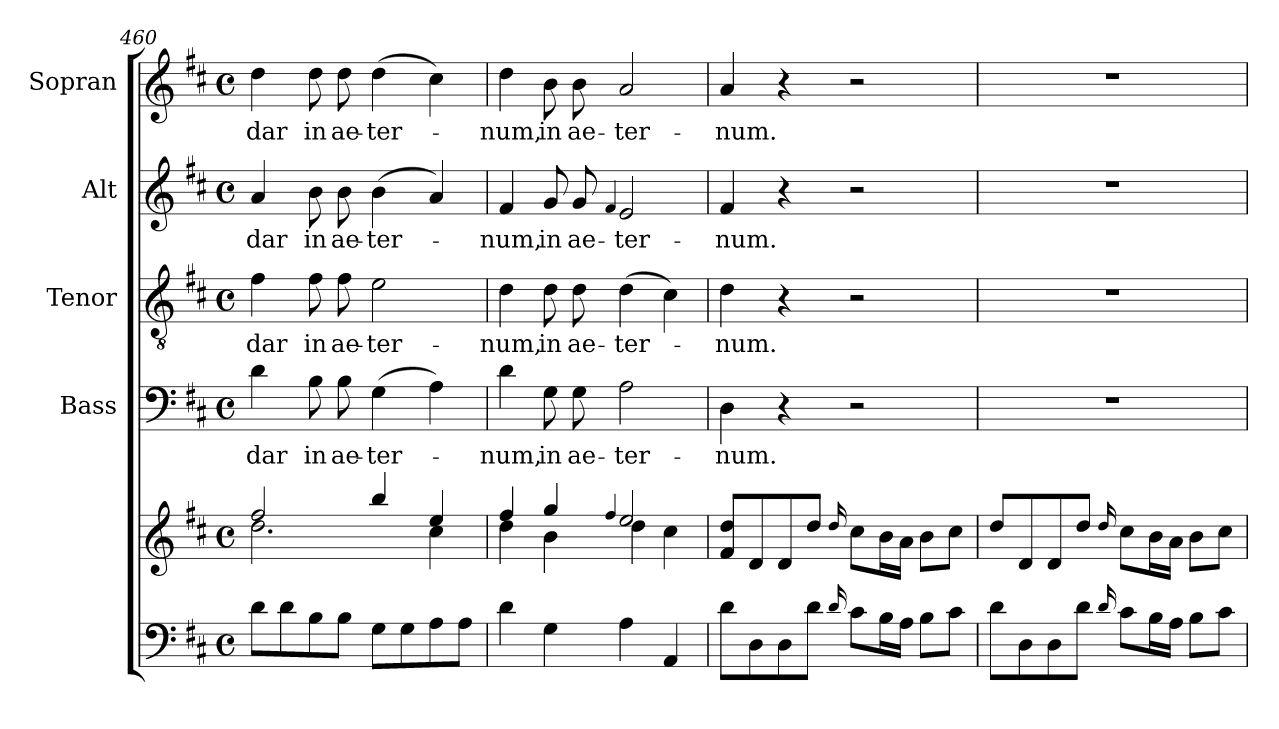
**kern	**kern	**kern	**text	**kern	**text	**kern	**text	**kern	**text
*part5	*part5	*part4	*part4	*part3	*part3	*part2	*part2	*part1	*part1
*staff6	*staff5	*staff4	*staff4	*staff3	*staff3	*staff2	*staff2	*staff1	*staff1
*	*	*I"Bass	*	*I"Tenor	*	*I"Alt	*	*I"Sopran	*
*	*	*I'B.	*	*I'T.	*	*I'A.	*	*I'S.	*
!!LO:LB:g=z
*clefF4	*clefG2	*clefF4	*	*clefGv2	*	*clefG2	*	*clefG2	*
*k[f#c#]	*k[f#c#]	*k[f#c#]	*	*k[f#c#]	*	*k[f#c#]	*	*k[f#c#]	*
*D:	*D:	*D:	*	*D:	*	*D:	*	*D:	*
*M4/4	*M4/4	*M4/4	*	*M4/4	*	*M4/4	*	*M4/4	*
*met(c)	*met(c)	*met(c)	*	*met(c)	*	*met(c)	*	*met(c)	*
=460	=460	=460	=460	=460	=460	=460	=460	=460	=460
*	*^	*	*	*	*	*	*	*	*
!	!	!	!	!LO:LY:b	!	!LO:LY:b	!	!LO:LY:b	!	!LO:LY:b
8d\L	2ff#/	2.dd\	4d\	-dar	4f#\	-dar	4a/	-dar	4dd\	-dar
8d\	.	.	.	.	.	.	.	.	.	.
!	!	!	!	!LO:LY:b	!	!LO:LY:b	!	!LO:LY:b	!	!LO:LY:b
8B\	.	.	8B\	in	8f#\	in	8b\	in	8dd\	in
!	!	!	!	!LO:LY:b	!	!LO:LY:b	!	!LO:LY:b	!	!LO:LY:b
8B\J	.	.	8B\	ae-	8f#\	ae-	8b\	ae-	8dd\	ae-
!	!	!	!	!LO:LY:b	!	!LO:LY:b	!	!LO:LY:b	!	!LO:LY:b
8G\L	4bb/	.	(>4G\	-ter-	2e\	-ter-	(>4b\	-ter-	(>4dd\	-ter-
8G\	.	.	.	.	.	.	.	.	.	.
8A\	4ee/	4cc#\	4A\)	.	.	.	4a/)	.	4cc#\)	.
8A\J	.	.	.	.	.	.	.	.	.	.
!!LO:PB:g=z
=461	=461	=461	=461	=461	=461	=461	=461	=461	=461	=461
!	!	!	!	!LO:LY:b	!	!LO:LY:b	!	!LO:LY:b	!	!LO:LY:b
4d\	4ff#/	4dd\	4d\	-num,	4d\	-num,	4f#/	-num,	4dd\	-num,
!	!	!	!	!LO:LY:b	!	!LO:LY:b	!	!LO:LY:b	!	!LO:LY:b
4G\	4gg/	4b\	8G\	in	8d\	in	8g/	in	8b\	in
!	!	!	!	!LO:LY:b	!	!LO:LY:b	!	!LO:LY:b	!	!LO:LY:b
.	.	.	8G\	ae-	8d\	ae-	8g/	ae-	8b\	ae-
.	4qqff#/	.	.	.	.	.	4qqf#/	.	.	.
!	!	!	!	!LO:LY:b	!	!LO:LY:b	!	!LO:LY:b	!	!LO:LY:b
4A\	2ee/	4dd\	2A\	-ter-	(>4d\	-ter-	2e/	-ter-	2a/	-ter-
4AA/	.	4cc#\	.	.	4c#\)	.	.	.	.	.
!!LO:LB:g=z
=462	=462	=462	=462	=462	=462	=462	=462	=462	=462	=462
!	!	!	!	!LO:LY:b	!	!LO:LY:b	!	!LO:LY:b	!	!LO:LY:b
*	*v	*v	*	*	*	*	*	*	*	*
8d\L	8f#/ 8dd/L	4D\	-num.	4d\	-num.	4f#/	-num.	4a/	-num.
8D\	8d/	.	.	.	.	.	.	.	.
8D\	8d/	4r	.	4r	.	4r	.	4r	.
8d\J	8dd/J	.	.	.	.	.	.	.	.
16qqd/	16qqdd/	.	.	.	.	.	.	.	.
8c#\L	8cc#\L	2r	.	2r	.	2r	.	2r	.
16B\L	16b\L	.	.	.	.	.	.	.	.
16A\JJ	16a\JJ	.	.	.	.	.	.	.	.
8B\L	8b\L	.	.	.	.	.	.	.	.
8c#\J	8cc#\J	.	.	.	.	.	.	.	.
!!LO:PB:g=z
=463	=463	=463	=463	=463	=463	=463	=463	=463	=463
8d\L	8dd/L	1r	.	1r	.	1r	.	1r	.
8D\	8d/	.	.	.	.	.	.	.	.
8D\	8d/	.	.	.	.	.	.	.	.
8d\J	8dd/J	.	.	.	.	.	.	.	.
16qqd/	16qqdd/	.	.	.	.	.	.	.	.
8c#\L	8cc#\L	.	.	.	.	.	.	.	.
16B\L	16b\L	.	.	.	.	.	.	.	.
16A\JJ	16a\JJ	.	.	.	.	.	.	.	.
8B\L	8b\L	.	.	.	.	.	.	.	.
8c#\J	8cc#\J	.	.	.	.	.	.	.	.
=	=	=	=	=	=	=	=	=	=
*-	*-	*-	*-	*-	*-	*-	*-	*-	*-
